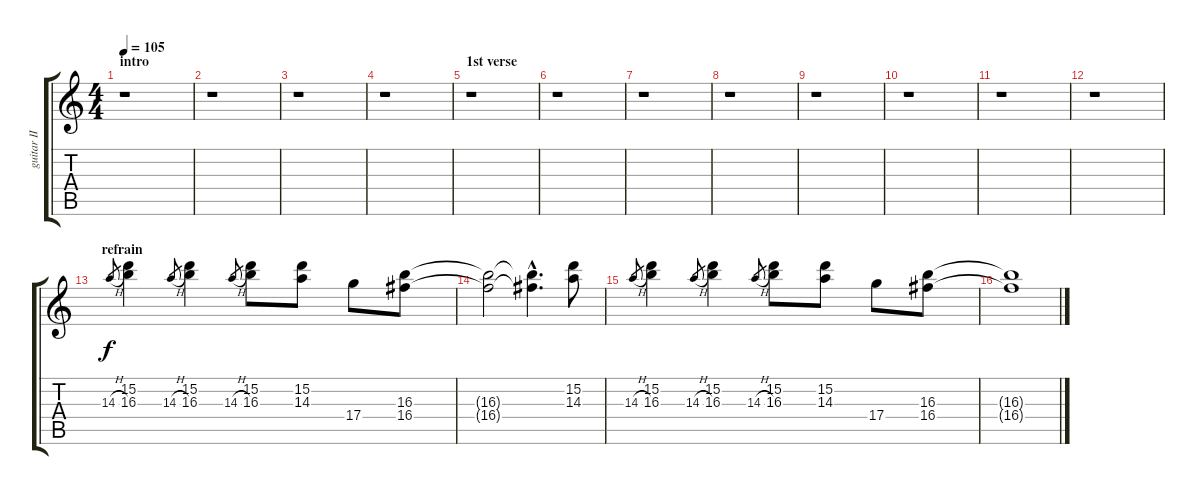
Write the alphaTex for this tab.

\track ("guitar II" "guitar II") {instrument electricguitarjazz}
\staff {score tabs}
\tuning (E4 B3 G3 D3 A2 E2) {hide}
\ts (4 4)
\section ("" "intro")
\tempo 105
\clef g2
\ks c
r.1{dy f instrument electricguitarjazz} |
r.1 |
r.1 |
r.1 |
\section ("" "1st verse")
r.1 |
r.1 |
r.1 |
r.1 |
r.1 |
r.1 |
r.1 |
r.1 |
\section ("" "refrain")
14.3{h}.8{gr} (15.2 16.3).4 14.3{h}.8{gr} (15.2 16.3).4 14.3{h}.8{gr} (15.2 16.3).8 (15.2 14.3).8 17.4.8 (16.3 16.4).8 |
(16.3{t} 16.4{t}).2 (16.3{hac t} 16.4{hac t}).4{d} (15.2 14.3).8 |
14.3{h}.8{gr} (15.2 16.3).4 14.3{h}.8{gr} (15.2 16.3).4 14.3{h}.8{gr} (15.2 16.3).8 (15.2 14.3).8 17.4.8 (16.3 16.4).8 |
(16.3{t} 16.4{t}).1
